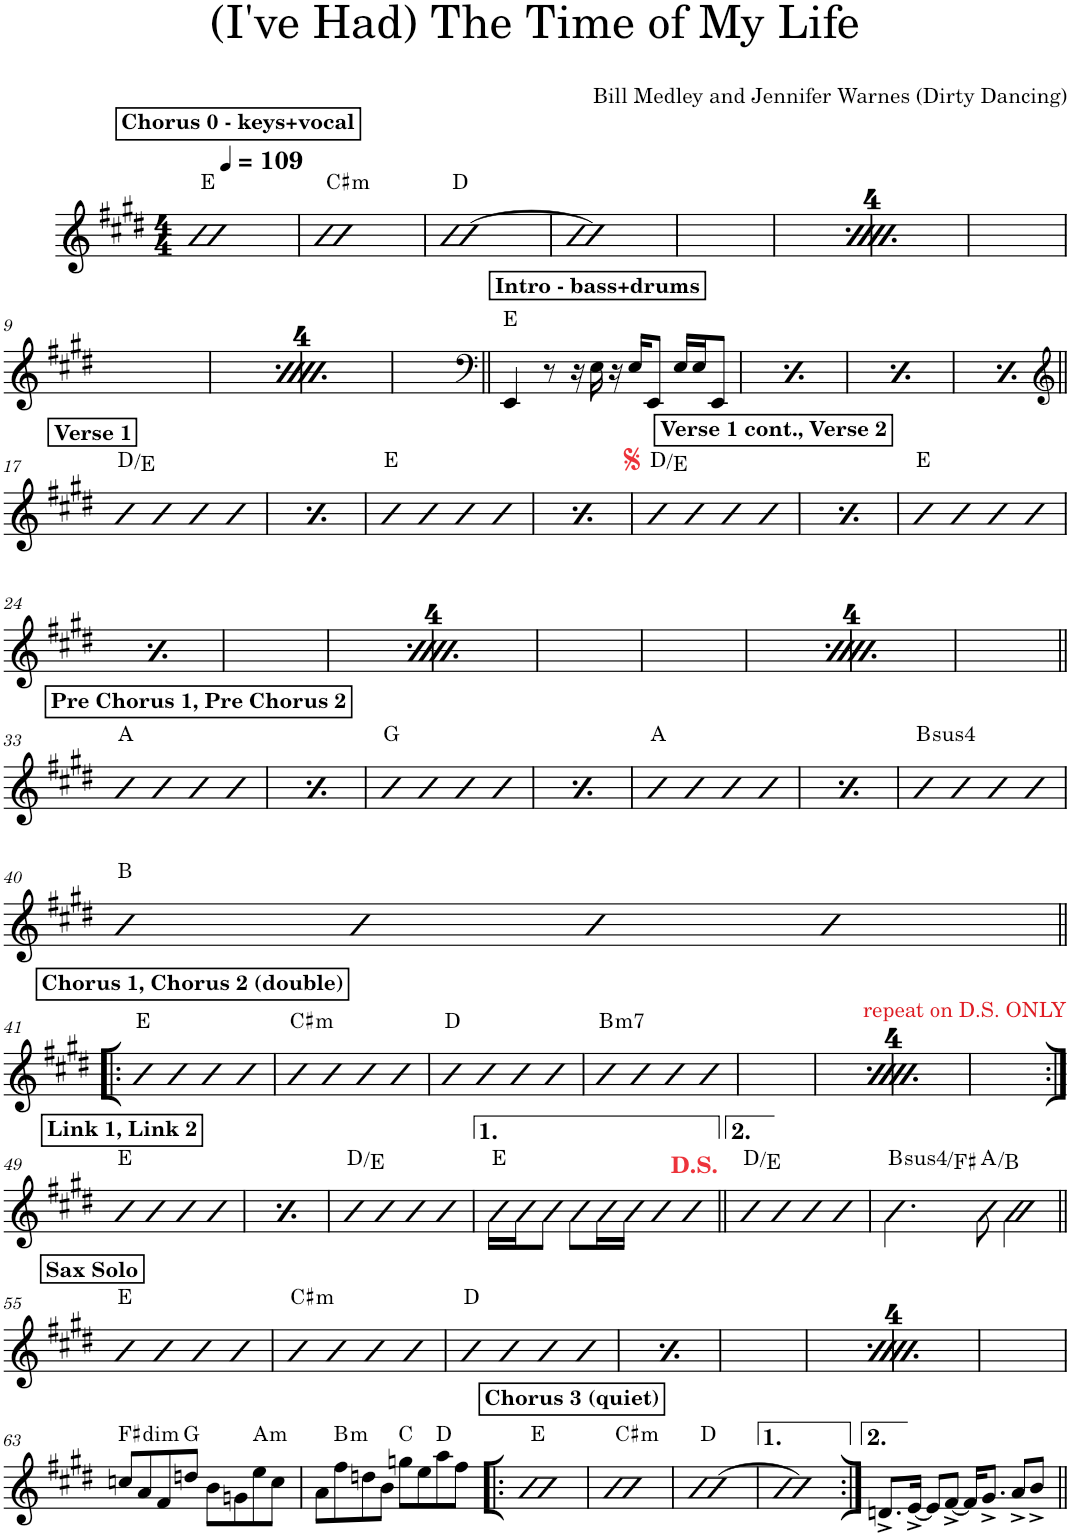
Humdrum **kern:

**kern	**harte
*part1	*part1
*staff1	*
*I"Piano	*
*I'Pno.	*
*clefG2	*
*k[f#c#g#d#]	*
*M4/4	*
*MM109	*
!!LO:REH:place=s1:a:B:cj:t=Chorus 0 - keys+vocal
=1	=1
1b	E:maj
=2	=2
!	!LO:H:kt=m
1b	C#:min
=3	=3
[1b	D:maj
=4	=4
1b]	.
=5	=5
!!LO:REH:place=s1:a:B:cj:t=Chorus 0 - keys+vocal
*MM109	*
1b	E:maj
=6	=6
!	!LO:H:kt=m
1b	C#:min
=7	=7
[1b	D:maj
=8	=8
1b]	.
!!LO:LB:g=z
=9	=9
!!LO:REH:place=s1:a:B:cj:t=Chorus 0 - keys+vocal
*MM109	*
1b	E:maj
=10	=10
!	!LO:H:kt=m
1b	C#:min
=11	=11
[1b	D:maj
=12	=12
1b]	.
!!LO:REH:place=s1:a:B:cj:t=Intro - bass+drums
=13||	=13||
*clefF4	*
4EE/	E:maj
8r	.
16r	.
16E\	.
16r	.
16E/KL	.
8EE/J	.
16E/LL	.
16E/J	.
8EE/J	.
!!LO:REH:place=s1:a:B:cj:t=Intro - bass+drums
=14	=14
4EE/	E:maj
8r	.
16r	.
16E\	.
16r	.
16E/KL	.
8EE/J	.
16E/LL	.
16E/J	.
8EE/J	.
!!LO:REH:place=s1:a:B:cj:t=Intro - bass+drums
=15	=15
4EE/	E:maj
8r	.
16r	.
16E\	.
16r	.
16E/KL	.
8EE/J	.
16E/LL	.
16E/J	.
8EE/J	.
!!LO:REH:place=s1:a:B:cj:t=Intro - bass+drums
=16	=16
4EE/	E:maj
8r	.
16r	.
16E\	.
16r	.
16E/KL	.
8EE/J	.
16E/LL	.
16E/J	.
8EE/J	.
!!LO:LB:g=z
!!LO:REH:place=s1:a:B:cj:t=Verse 1
=17||	=17||
*clefG2	*
4D#	D:maj/2
4D#	.
4D#	.
4D#	.
!!LO:REH:place=s1:a:B:cj:t=Verse 1
=18	=18
4D#	D:maj/2
4D#	.
4D#	.
4D#	.
=19	=19
4D#	E:maj
4D#	.
4D#	.
4D#	.
=20	=20
4D#	E:maj
4D#	.
4D#	.
4D#	.
!!LO:REH:place=s1:a:B:cj:t=Verse 1 cont., Verse 2
=21	=21
4D#	D:maj/2
4D#	.
4D#	.
4D#	.
!!LO:REH:place=s1:a:B:cj:t=Verse 1 cont., Verse 2
=22	=22
4D#	D:maj/2
4D#	.
4D#	.
4D#	.
=23	=23
4D#	E:maj
4D#	.
4D#	.
4D#	.
!!LO:LB:g=z
=24	=24
4D#	E:maj
4D#	.
4D#	.
4D#	.
!!LO:REH:place=s1:a:B:cj:t=Verse 1 cont., Verse 2
=25	=25
4D#	D:maj/2
4D#	.
4D#	.
4D#	.
!!LO:REH:place=s1:a:B:cj:t=Verse 1 cont., Verse 2
=26	=26
4D#	D:maj/2
4D#	.
4D#	.
4D#	.
=27	=27
4D#	E:maj
4D#	.
4D#	.
4D#	.
=28	=28
4D#	E:maj
4D#	.
4D#	.
4D#	.
!!LO:REH:place=s1:a:B:cj:t=Verse 1 cont., Verse 2
=29	=29
4D#	D:maj/2
4D#	.
4D#	.
4D#	.
!!LO:REH:place=s1:a:B:cj:t=Verse 1 cont., Verse 2
=30	=30
4D#	D:maj/2
4D#	.
4D#	.
4D#	.
=31	=31
4D#	E:maj
4D#	.
4D#	.
4D#	.
=32	=32
4D#	E:maj
4D#	.
4D#	.
4D#	.
!!LO:LB:g=z
!!LO:REH:place=s1:a:B:cj:t=Pre Chorus 1, Pre Chorus 2
=33||	=33||
4D#	A:maj
4D#	.
4D#	.
4D#	.
!!LO:REH:place=s1:a:B:cj:t=Pre Chorus 1, Pre Chorus 2
=34	=34
4D#	A:maj
4D#	.
4D#	.
4D#	.
=35	=35
4D#	G:maj
4D#	.
4D#	.
4D#	.
=36	=36
4D#	G:maj
4D#	.
4D#	.
4D#	.
=37	=37
4D#	A:maj
4D#	.
4D#	.
4D#	.
=38	=38
4D#	A:maj
4D#	.
4D#	.
4D#	.
=39	=39
!	!LO:H:kt=4
4D#	B:sus4
4D#	.
4D#	.
4D#	.
!!LO:LB:g=z
=40	=40
4D#	B:maj
4D#	.
4D#	.
4D#	.
!!LO:LB:g=z
!!LO:REH:place=s1:a:B:cj:t=Chorus 1, Chorus 2 (double)
=41!|:	=41!|:
4D#	E:maj
4D#	.
4D#	.
4D#	.
=42	=42
!	!LO:H:kt=m
4D#	C#:min
4D#	.
4D#	.
4D#	.
=43	=43
4D#	D:maj
4D#	.
4D#	.
4D#	.
=44	=44
!	!LO:H:kt=m7
4D#	B:min7
4D#	.
4D#	.
4D#	.
!!LO:REH:place=s1:a:B:cj:t=Chorus 1, Chorus 2 (double)
=45	=45
4D#	E:maj
4D#	.
4D#	.
4D#	.
=46	=46
!	!LO:H:kt=m
4D#	C#:min
4D#	.
4D#	.
4D#	.
=47	=47
4D#	D:maj
4D#	.
4D#	.
4D#	.
=48	=48
!	!LO:H:kt=m7
4D#	B:min7
4D#	.
4D#	.
4D#	.
!!LO:LB:g=z
!!LO:REH:place=s1:a:B:cj:t=Link 1, Link 2
=49:|!	=49:|!
4D#	E:maj
4D#	.
4D#	.
4D#	.
!!LO:REH:place=s1:a:B:cj:t=Link 1, Link 2
=50	=50
4D#	E:maj
4D#	.
4D#	.
4D#	.
=51	=51
4D#	D:maj/2
4D#	.
4D#	.
4D#	.
=52	=52
16b\LL	E:maj
16b\J	.
8b\J	.
8b\L	.
16b\L	.
16b\JJ	.
4D#	.
4D#	.
=53||	=53||
4D#	D:maj/2
4D#	.
4D#	.
4D#	.
=54	=54
!	!LO:H:kt=4
4.D#\	B:sus4/5
8D#\	A:maj/2
2D#\	.
!!LO:LB:g=z
!!LO:REH:place=s1:a:B:cj:t=Sax Solo
=55||	=55||
4D#	E:maj
4D#	.
4D#	.
4D#	.
=56	=56
!	!LO:H:kt=m
4D#	C#:min
4D#	.
4D#	.
4D#	.
=57	=57
4D#	D:maj
4D#	.
4D#	.
4D#	.
=58	=58
4D#	D:maj
4D#	.
4D#	.
4D#	.
!!LO:REH:place=s1:a:B:cj:t=Sax Solo
=59	=59
4D#	E:maj
4D#	.
4D#	.
4D#	.
=60	=60
!	!LO:H:kt=m
4D#	C#:min
4D#	.
4D#	.
4D#	.
=61	=61
4D#	D:maj
4D#	.
4D#	.
4D#	.
=62	=62
4D#	D:maj
4D#	.
4D#	.
4D#	.
!!LO:LB:g=z
=63	=63
!	!LO:H:kt=dim
8ccn/L	F#:dim
8a/	.
8f#/	.
8ddn/J	G:maj
8b\L	.
8gn\	.
!	!LO:H:kt=m
8ee\	A:min
8cc\J	.
=64	=64
8a\L	.
!	!LO:H:kt=m
8ff#\	B:min
8ddn\	.
8b\J	.
8ggn\L	C:maj
8ee\	.
8aa\	D:maj
8ff#\J	.
!!LO:REH:place=s1:a:B:cj:t=Chorus 3 (quiet)
=65!|:	=65!|:
1b	E:maj
=66	=66
!	!LO:H:kt=m
1b	C#:min
=67	=67
[1b	D:maj
=68	=68
1b]	.
=69:|!	=69:|!
8.dn^/L	.
[16e^/Jk	.
8e/L]	.
[8f#^/J	.
16f#/KL]	.
8.g#^/J	.
8a^/L	.
8b^/J	.
=||	=||
*-	*-
